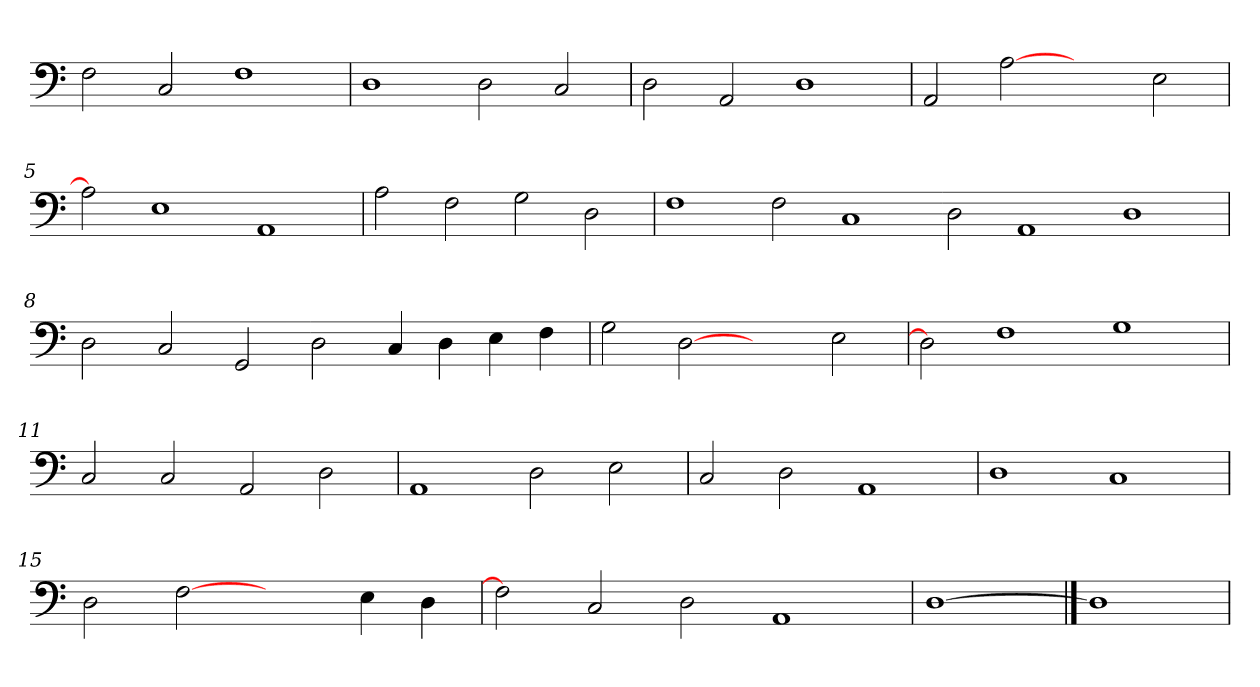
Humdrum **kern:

**kern
*part1
*staff1
*clefF4
*k[]
=1
2F\
2C/
1F
=2
1D
2D\
2C/
=3
2D\
2AA/
1D
=4
2AA/
[2A
2ryy
2E\
=5
2A]
1E
1AA
=6
2A\
2F\
2G\
2D\
=7
1F
2F\
1C
2D\
1AA
1D
=8
2D\
2C/
2GG/
2D\
4C/
4D\
4E\
4F\
=9
2G\
[2D
2ryy
2E\
=10
2D]
1F
1G
=11
2C/
2C/
2AA/
2D\
=12
1AA
2D\
2E\
=13
2C/
2D\
1AA
=14
1D
1C
=15
2D\
[2F
2ryy
4E\
4D\
=16
2F]
2C/
2D\
1AA
=17
[1D
==18
1D]
=
*-
